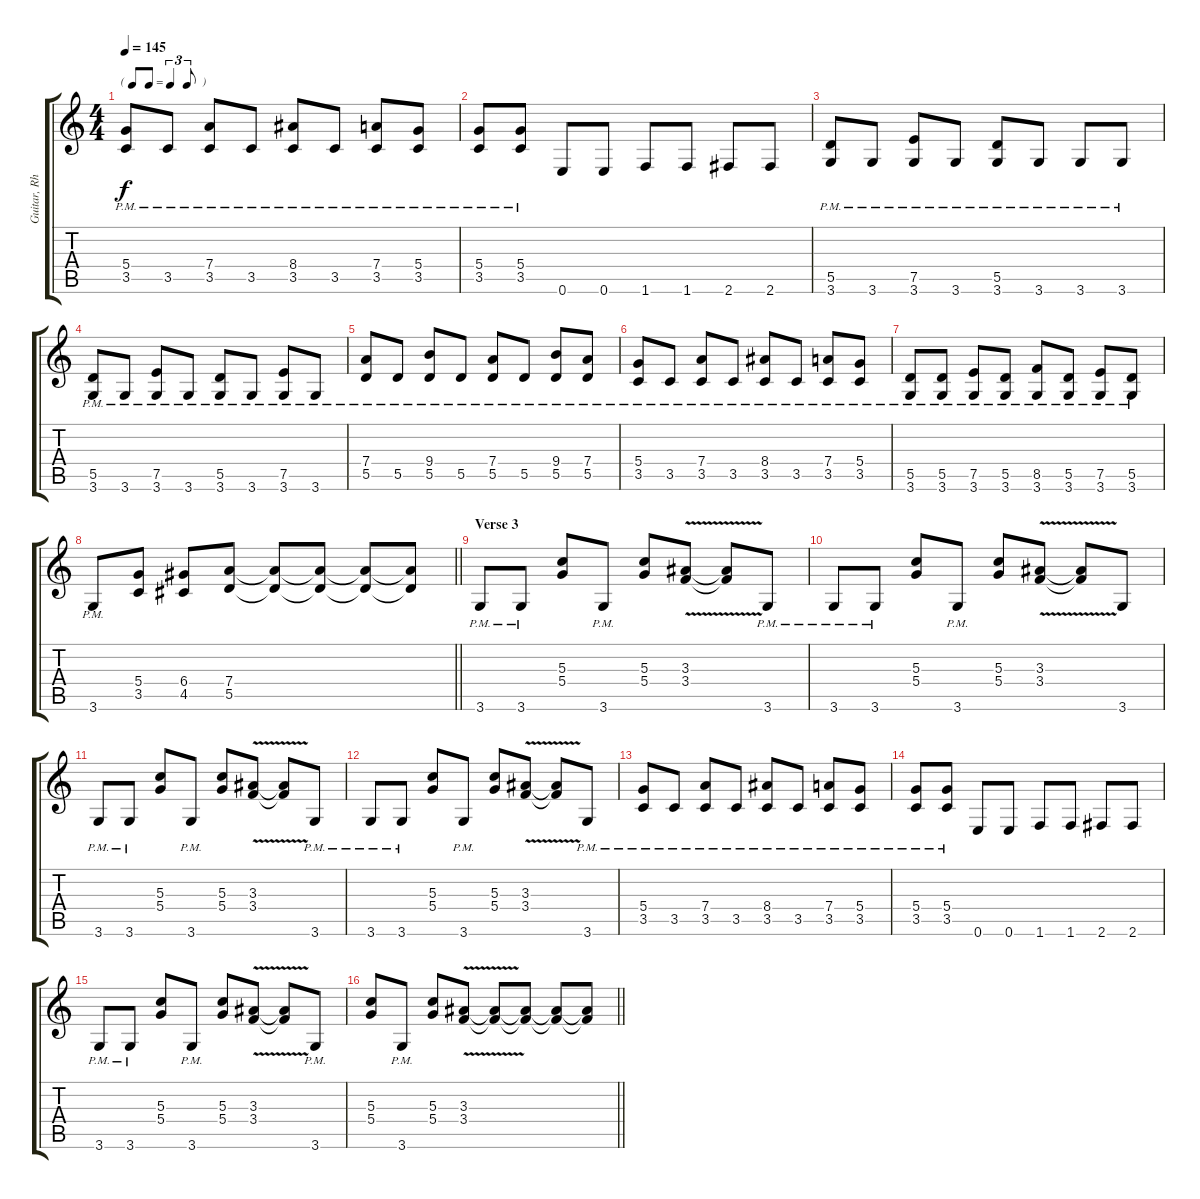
\track ("Guitar, Rhythm" "Guitar, Rh") {instrument overdrivenguitar}
\staff {score tabs}
\tuning (E4 B3 G3 D3 A2 E2) {hide}
\ts (4 4)
\tf triplet8th
\tempo 145
\clef g2
\ks c
(5.4{pm} 3.5{pm}).8{dy f} 3.5{pm}.8 (7.4{pm} 3.5{pm}).8 3.5{pm}.8 (8.4{pm} 3.5{pm}).8 3.5{pm}.8 (7.4{pm} 3.5{pm}).8 (5.4{pm} 3.5{pm}).8 |
(5.4{pm} 3.5{pm}).8 (5.4{pm} 3.5{pm}).8 0.6.8 0.6.8 1.6.8 1.6.8 2.6.8 2.6.8 |
(5.5{pm} 3.6{pm}).8 3.6{pm}.8 (7.5{pm} 3.6{pm}).8 3.6{pm}.8 (5.5{pm} 3.6{pm}).8 3.6{pm}.8 3.6{pm}.8 3.6{pm}.8 |
(5.5{pm} 3.6{pm}).8 3.6{pm}.8 (7.5{pm} 3.6{pm}).8 3.6{pm}.8 (5.5{pm} 3.6{pm}).8 3.6{pm}.8 (7.5{pm} 3.6{pm}).8 3.6{pm}.8 |
(7.4{pm} 5.5{pm}).8 5.5{pm}.8 (9.4{pm} 5.5{pm}).8 5.5{pm}.8 (7.4{pm} 5.5{pm}).8 5.5{pm}.8 (9.4{pm} 5.5{pm}).8 (7.4{pm} 5.5{pm}).8 |
(5.4{pm} 3.5{pm}).8 3.5{pm}.8 (7.4{pm} 3.5{pm}).8 3.5{pm}.8 (8.4{pm} 3.5{pm}).8 3.5{pm}.8 (7.4{pm} 3.5{pm}).8 (5.4{pm} 3.5{pm}).8 |
(5.5{pm} 3.6{pm}).8 (5.5{pm} 3.6{pm}).8 (7.5{pm} 3.6{pm}).8 (5.5{pm} 3.6{pm}).8 (8.5{pm} 3.6{pm}).8 (5.5{pm} 3.6{pm}).8 (7.5{pm} 3.6{pm}).8 (5.5{pm} 3.6{pm}).8 |
\barLineRight lightlight
3.6{pm}.8 (5.4 3.5).8 (6.4 4.5).8 (7.4 5.5).8 (7.4{t} 5.5{t}).8 (7.4{t} 5.5{t}).8 (7.4{t} 5.5{t}).8 (7.4{t} 5.5{t}).8 |
\section ("" "Verse 3")
3.6{pm}.8 3.6{pm}.8 (5.3 5.4).8 3.6{pm}.8 (5.3 5.4).8 (3.3{v} 3.4{v}).8 (3.3{t} 3.4{t}).8 3.6{pm}.8 |
3.6{pm}.8 3.6{pm}.8 (5.3 5.4).8 3.6{pm}.8 (5.3 5.4).8 (3.3{v} 3.4{v}).8 (3.3{t} 3.4{t}).8 3.6.8 |
3.6{pm}.8 3.6{pm}.8 (5.3 5.4).8 3.6{pm}.8 (5.3 5.4).8 (3.3{v} 3.4{v}).8 (3.3{t} 3.4{t}).8 3.6{pm}.8 |
3.6{pm}.8 3.6{pm}.8 (5.3 5.4).8 3.6{pm}.8 (5.3 5.4).8 (3.3{v} 3.4{v}).8 (3.3{t} 3.4{t}).8 3.6{pm}.8 |
(5.4{pm} 3.5{pm}).8 3.5{pm}.8 (7.4{pm} 3.5{pm}).8 3.5{pm}.8 (8.4{pm} 3.5{pm}).8 3.5{pm}.8 (7.4{pm} 3.5{pm}).8 (5.4{pm} 3.5{pm}).8 |
(5.4{pm} 3.5{pm}).8 (5.4{pm} 3.5{pm}).8 0.6.8 0.6.8 1.6.8 1.6.8 2.6.8 2.6.8 |
3.6{pm}.8 3.6{pm}.8 (5.3 5.4).8 3.6{pm}.8 (5.3 5.4).8 (3.3{v} 3.4{v}).8 (3.3{t} 3.4{t}).8 3.6{pm}.8 |
\barLineRight lightlight
(5.3 5.4).8 3.6{pm}.8 (5.3 5.4).8 (3.3{v} 3.4{v}).8 (3.3{t} 3.4{t}).8 (3.3{t} 3.4{t}).8 (3.3{t} 3.4{t}).8 (3.3{t} 3.4{t}).8
